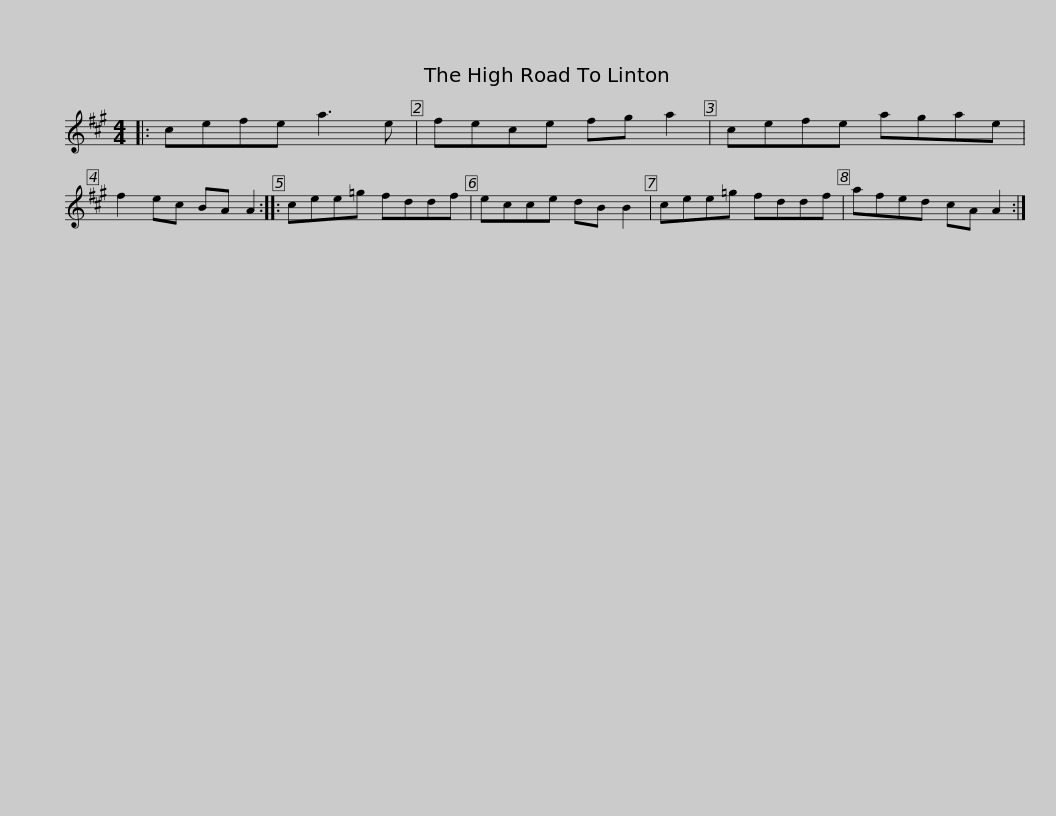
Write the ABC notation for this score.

X:1
L:1/8
M:4/4
I:linebreak $
K:A
V:1 treble
V:1
|: cefe a3 e | fece fg a2 | cefe agae | f2 ec BA A2 :: cee=g fddf |$ %5
 ecce dB B2 | cee=g fddf | afed cA A2 :| %8
